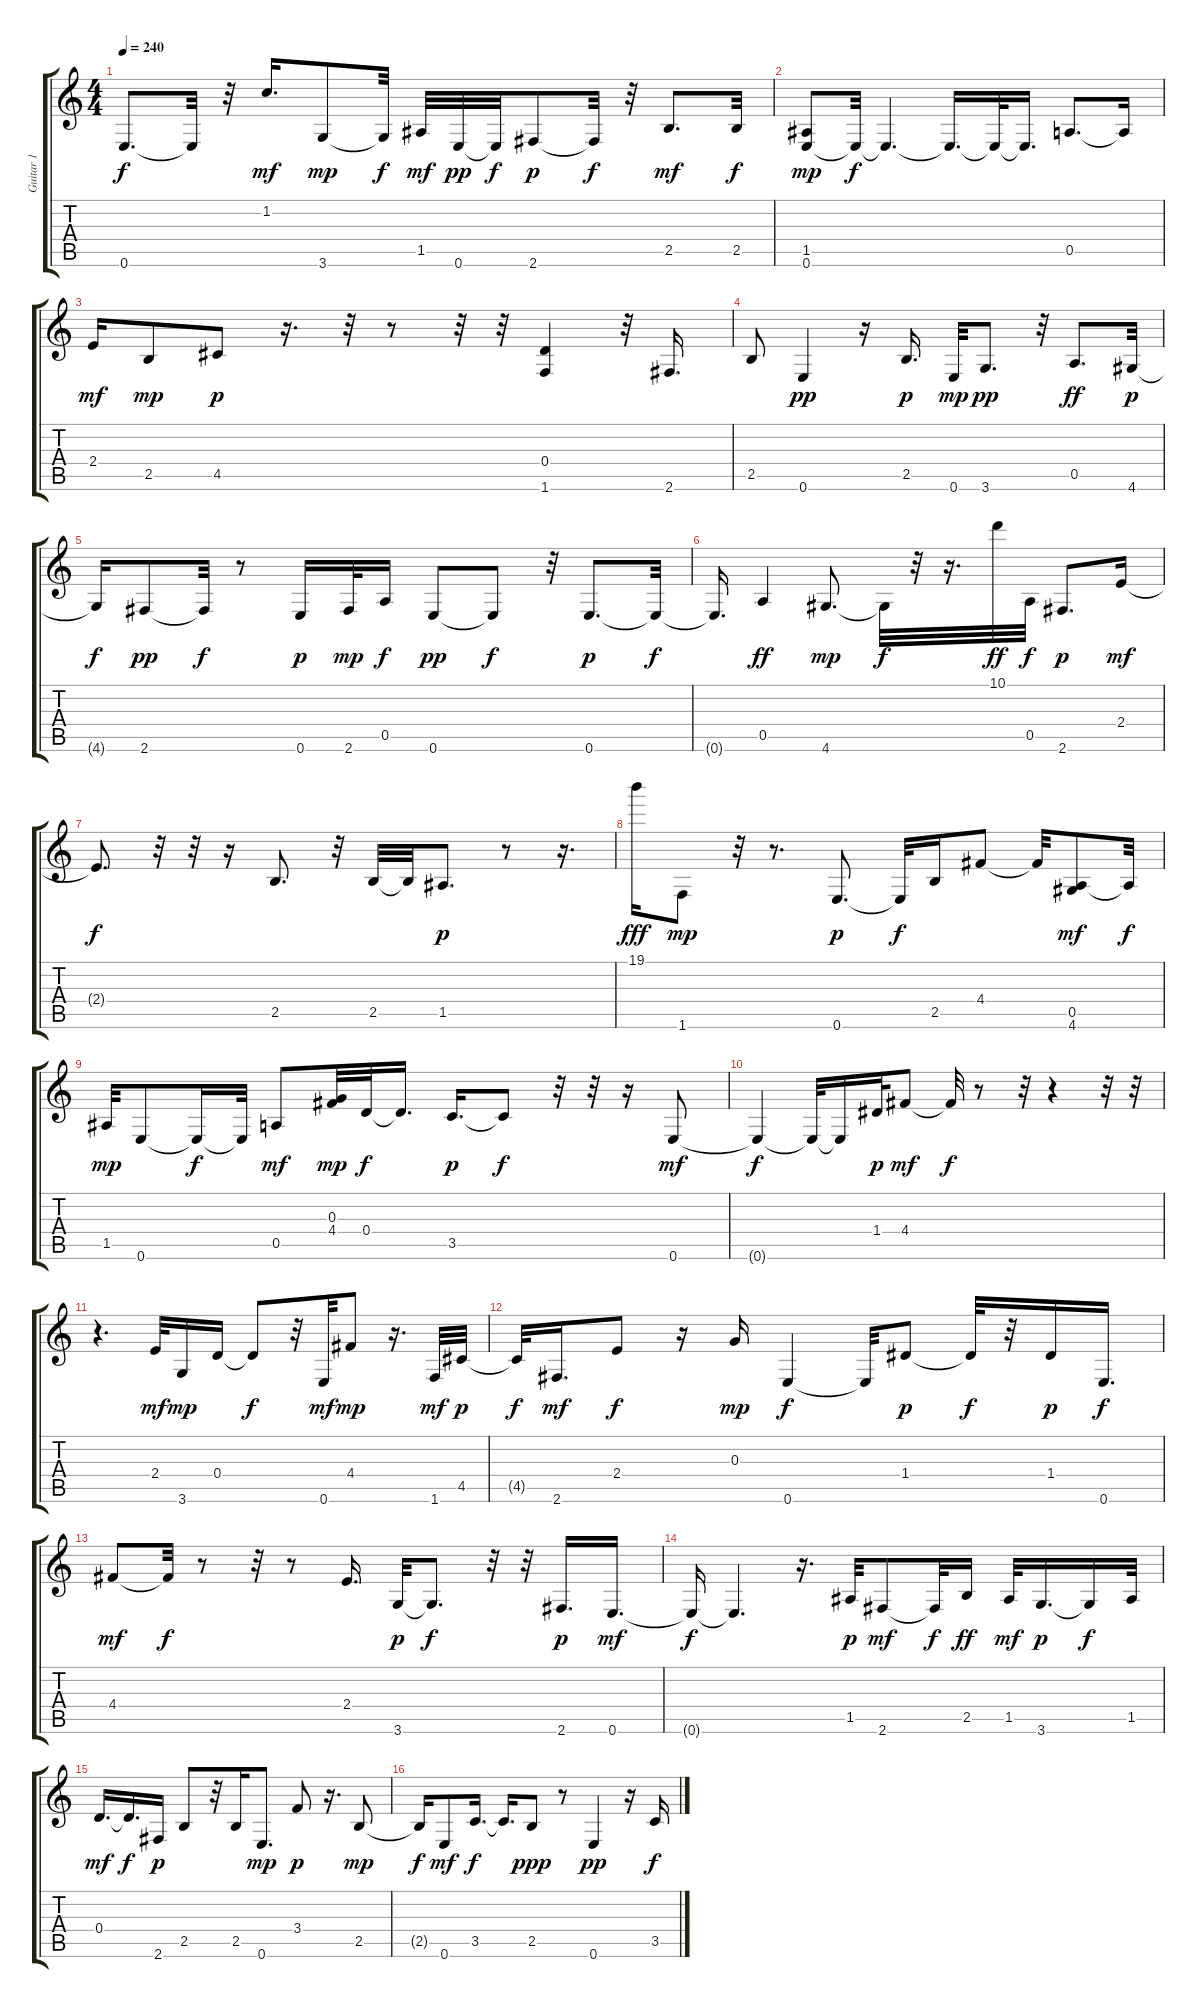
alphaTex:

\track ("Guitar 1" "Guitar 1") {instrument distortionguitar}
\staff {score tabs}
\tuning (E4 B3 G3 D3 A2 E2) {hide}
\ts (4 4)
\tempo 240
\clef g2
\ks c
0.6{t}.8{d dy f} 0.6{t}.32 r.32 1.2.16{d dy mf} 3.6.8{dy mp} 3.6{t}.32{dy f} 1.5.32{dy mf} 0.6.32{dy pp} 0.6{t}.32{dy f} 2.6.8{dy p} 2.6{t}.32{dy f} r.32 2.5.8{d dy mf} 2.5.32{dy f} |
(1.5 0.6).8{dy mp} 0.6{t}.32{dy f} 0.6{t}.4{d} 0.6{t}.16{d} 0.6{t}.32 0.6{t}.16{d} 0.5.8{d} 0.5{t}.16 |
2.4.16{dy mf} 2.5.8{dy mp} 4.5.8{dy p} r.16{d} r.32 r.8 r.32 r.32 (0.4 1.6).4 r.32 2.6.16{d} |
2.5.8 0.6.4{dy pp} r.16 2.5.16{d dy p} 0.6.32{dy mp} 3.6.8{d dy pp} r.32 0.5.8{d dy ff} 4.6.32{dy p} |
4.6{t}.16{dy f} 2.6.8{dy pp} 2.6{t}.32{dy f} r.8 0.6.16{dy p} 2.6.32{dy mp} 0.5.16{dy f} 0.6.8{dy pp} 0.6{t}.8{dy f} r.32 0.6.8{d dy p} 0.6{t}.32{dy f} |
0.6{t}.16{d} 0.5.4{dy ff} 4.6.8{d dy mp} 4.6{t}.32{dy f} r.32 r.16{d} 10.1.32{dy ff} 0.5.32{dy f} 2.6.8{d dy p} 2.4.16{dy mf} |
2.4{t}.8{d dy f} r.32 r.32 r.16 2.5.8{d} r.32 2.5.32 2.5{t}.32 1.5.8{d dy p} r.8 r.16{d} |
19.1.16{dy fff} 1.6.8{dy mp} r.32 r.8{d} 0.6.8{d dy p} 0.6{t}.32{dy f} 2.5.16 4.4.8 4.4{t}.32 (0.5 4.6).8{dy mf} 0.5{t}.32{dy f} |
1.5.32{dy mp} 0.6.8 0.6{t}.16{dy f} 0.6{t}.32 0.5.8{dy mf} (0.3 4.4).32{dy mp} 0.4.32{dy f} 0.4{t}.16{d} 3.5.16{d dy p} 3.5{t}.8{dy f} r.32 r.32 r.16 0.6.8{dy mf} |
0.6{t}.4{dy f} 0.6{t}.32 0.6{t}.16 1.4.32{dy p} 4.4.8{dy mf} 4.4{t}.32{dy f} r.8 r.32 r.4 r.32 r.32 |
r.4{d} 2.4.32{dy mf} 3.6.16{dy mp} 0.4.16 0.4{t}.8{dy f} r.32 0.6.32{dy mf} 4.4.8{dy mp} r.16{d} 1.6.32{dy mf} 4.5.32{dy p} |
4.5{t}.32{dy f} 2.6.16{d dy mf} 2.4.8{dy f} r.16 0.3.16{dy mp} 0.6.4{dy f} 0.6{t}.32 1.4.8{dy p} 1.4{t}.32{dy f} r.32 1.4.16{dy p} 0.6.16{d dy f} |
4.4.8{dy mf} 4.4{t}.32{dy f} r.8 r.32 r.8 2.4.16{d} 3.6.32{dy p} 3.6{t}.8{d dy f} r.32 r.32 2.6.16{d dy p} 0.6.16{d dy mf} |
0.6{t}.16{dy f} 0.6{t}.4{d} r.16{d} 1.5.32{dy p} 2.6.8{dy mf} 2.6{t}.32{dy f} 2.5.16{dy ff} 1.5.32{dy mf} 3.6.16{d dy p} 3.6{t}.16{dy f} 1.5.32 |
0.4.16{d dy mf} 0.4{t}.16{d dy f} 2.6.16{dy p} 2.5.8 r.32 2.5.16 0.6.8{d dy mp} 3.4.8{dy p} r.16{d} 2.5.8{dy mp} |
2.5{t}.16{dy f} 0.6.8{dy mf} 3.5.16{d dy f} 3.5{t}.16{d} 2.5.8{dy ppp} r.8 0.6.4{dy pp} r.16 3.5.16{dy f}
